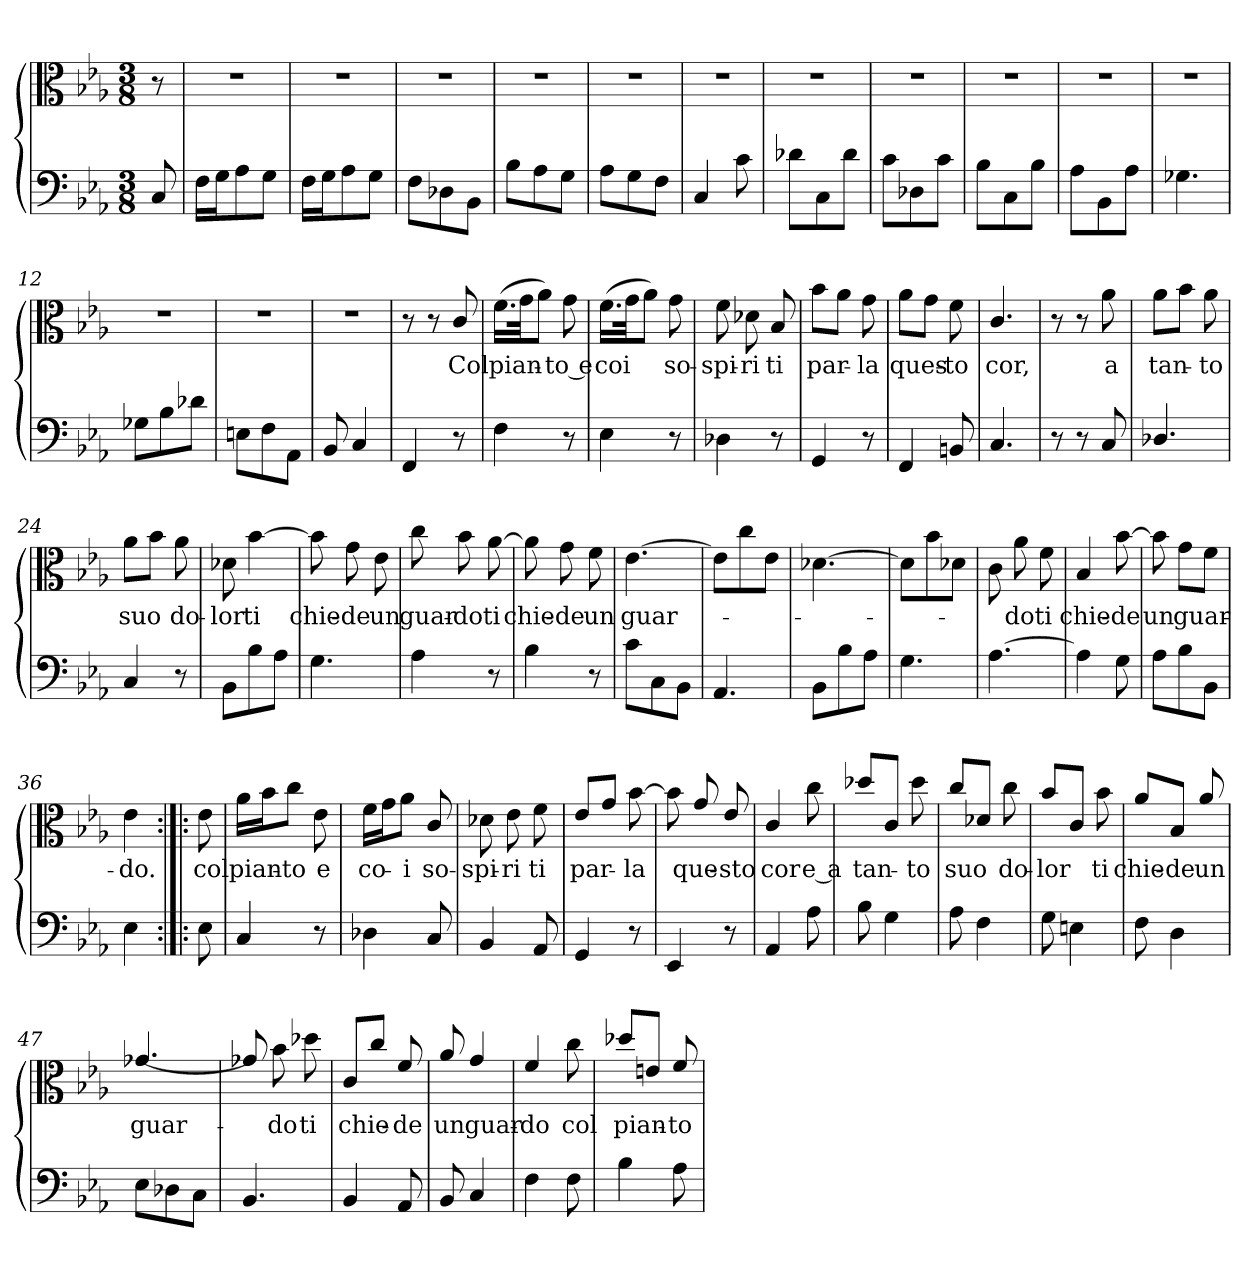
**kern	**kern	**text
*part1	*part1	*part1
*staff2	*staff1	*staff1
*clefF4	*clefC3	*
*k[b-e-a-]	*k[b-e-a-]	*
*M3/8	*M3/8	*
=	=	=
8C/	8r	.
=1	=1	=1
16F\LL	4.r	.
16G\J	.	.
8A-\	.	.
8G\J	.	.
=2	=2	=2
16F\LL	4.r	.
16G\J	.	.
8A-\	.	.
8G\J	.	.
=3	=3	=3
8F\L	4.r	.
8D-X\	.	.
8BB-\J	.	.
=4	=4	=4
8B-\L	4.r	.
8A-\	.	.
8G\J	.	.
=5	=5	=5
8A-\L	4.r	.
8G\	.	.
8F\J	.	.
=6	=6	=6
4C/	4.r	.
8c\	.	.
=7	=7	=7
8d-X\L	4.r	.
8C\	.	.
8d-\J	.	.
=8	=8	=8
8c\L	4.r	.
8D-X\	.	.
8c\J	.	.
=9	=9	=9
8B-\L	4.r	.
8C\	.	.
8B-\J	.	.
=10	=10	=10
8A-\L	4.r	.
8BB-\	.	.
8A-\J	.	.
=11	=11	=11
4.G-X\	4.r	.
=12	=12	=12
8G-j\L	4.r	.
8B-\	.	.
8d-X\J	.	.
=13	=13	=13
8En\L	4.r	.
8F\	.	.
8AA-\J	.	.
=14	=14	=14
8BB-/	4.r	.
4C/	.	.
=15	=15	=15
4FF/	8r	.
.	8r	.
8r	8c/	Col
=16	=16	=16
4F\	(16.f\LL	pian-
.	32g\Jk	.
.	8a-\J)	.
8r	8g\	-to e
=17	=17	=17
4E-\	(16.f\LL	coi
.	32g\Jk	.
.	8a-\J)	.
8r	8g\	so-
=18	=18	=18
4D-X\	8f\	-spi-
.	8d-X\	-ri
8r	8B-/	ti
=19	=19	=19
4GG/	8b-\L	par-
.	8a-\J	.
8r	8g\	-la
=20	=20	=20
4FF/	8a-\L	ques-
.	8g\J	.
8BBn/	8f\	-to
=21	=21	=21
4.C/	4.c/	cor,
=22	=22	=22
8r	8r	.
8r	8r	.
8C/	8a-\	a
=23	=23	=23
4.D-X/	8a-\L	tan-
.	8b-\J	.
.	8a-\	-to
=24	=24	=24
4C/	8a-\L	suo
.	8b-\J	.
8r	8a-\	do-
=25	=25	=25
8BB-\L	8d-X\	-lor
8B-\	[4b-\	ti
8A-\J	.	.
=26	=26	=26
4.G\	8b-\]	chie-
.	8g\	-de
.	8e-\	un
=27	=27	=27
4A-\	8cc\	guar-
.	8b-\	-do
8r	[8a-\	ti
=28	=28	=28
4B-\	8a-\]	chie-
.	8g\	-de
8r	8f\	un
=29	=29	=29
8c\L	[4.e-\	guar-
8C\	.	.
8BB-\J	.	.
=30	=30	=30
4.AA-/	8e-\L]	.
.	8cc\	.
.	8e-\J	.
!!LO:PB:g=z
=31	=31	=31
8BB-\L	[4.d-X\	.
8B-\	.	.
8A-\J	.	.
=32	=32	=32
4.G\	8d-j\L]	.
.	8b-\	.
.	8d-\J	.
=33	=33	=33
[4.A-\	8c\	.
.	8a-\	-do
.	8f\	ti
=34	=34	=34
4A-\]	4B-/	chie-
8G\	[8b-\	-de
=35	=35	=35
8A-\L	8b-\]	un
8B-\	8g\L	guar-
8BB-\J	8f\J	.
=36	=36	=36
4E-\	4e-\	-do.
=:|!|:	=:|!|:	=:|!|:
8E-\	8e-\	col
=37	=37	=37
4C/	16a-\LL	pian-
.	16b-\J	.
.	8cc\J	-to
8r	8e-\	e
=38	=38	=38
4D-X\	16f\LL	co-
.	16g\J	.
.	8a-\J	-i
8C/	8c/	so-
=39	=39	=39
4BB-/	8d-X\	-spi-
.	8e-\	-ri
8AA-/	8f\	ti
=40	=40	=40
4GG/	8e-/L	par-
.	8g/J	.
8r	[8b-\	-la
=41	=41	=41
4EE-/	8b-\]	.
.	8g/	que-
8r	8e-/	-sto
=42	=42	=42
4AA-/	4c/	cor
8A-\	8cc\	e a
=43	=43	=43
8B-\	8dd-X/L	tan-
4G\	8c/J	.
.	8dd-\	-to
=44	=44	=44
8A-\	8cc/L	suo
4F\	8d-X/J	.
.	8cc\	do-
=45	=45	=45
8G\	8b-/L	-lor
4En\	8c/J	.
.	8b-\	ti
=46	=46	=46
8F\	8a-/L	chie-
4D\	8B-/J	-de
.	8a-/	un
=47	=47	=47
8E-\L	[4.g-X/	guar-
8D-X\	.	.
8C\J	.	.
=48	=48	=48
4.BB-/	8g-X/]	.
.	8b-\	-do
.	8dd-X\	ti
=49	=49	=49
4BB-/	8c/L	chie-
.	8cc/J	.
8AA-/	8f/	-de
=50	=50	=50
8BB-/	8a-/	un
4C/	4g/	guar-
=51	=51	=51
4F\	4f/	-do
8F\	8cc\	col
=52	=52	=52
4B-\	8dd-X/L	pian-
.	8en/J	.
8A-\	8f/	-to
=	=	=
*-	*-	*-
